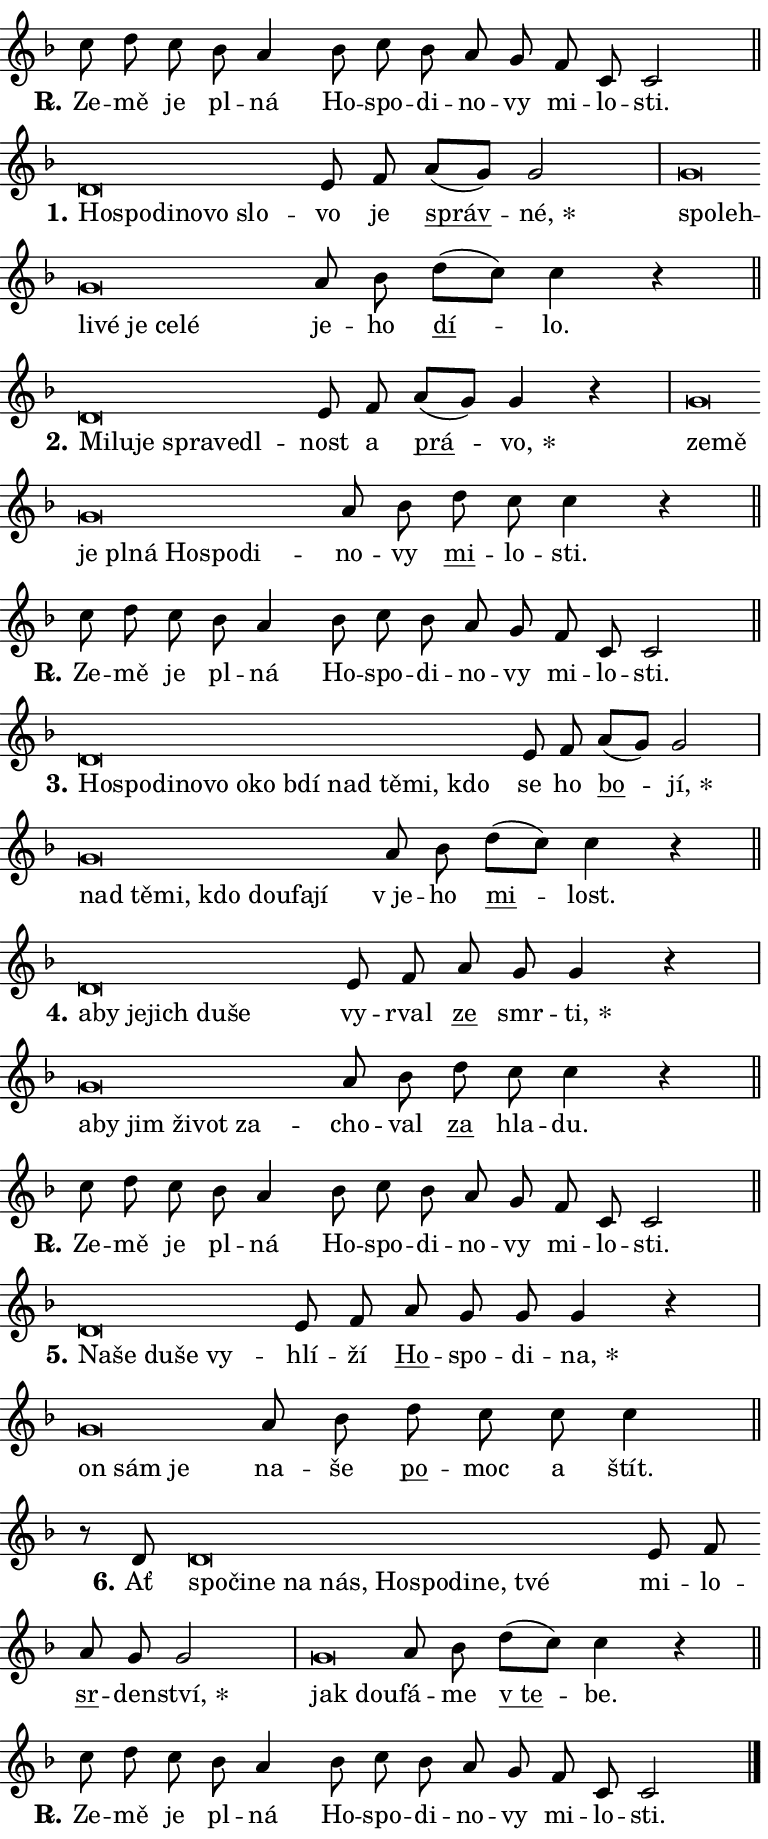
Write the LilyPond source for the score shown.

\version "2.24.0"
\header { tagline = "" }
\paper {
  indent = 0\cm
  top-margin = 0\cm
  right-margin = 0.13\cm % to fit lyric hyphens
  bottom-margin = 0\cm
  left-margin = 0\cm
  paper-width = 13\cm
  page-breaking = #ly:one-page-breaking
  system-system-spacing.basic-distance = #11
  score-system-spacing.basic-distance = #11
  ragged-last = ##f
}


%% Author: Thomas Morley
%% https://lists.gnu.org/archive/html/lilypond-user/2020-05/msg00002.html
#(define (line-position grob)
"Returns position of @var[grob} in current system:
   @code{'start}, if at first time-step
   @code{'end}, if at last time-step
   @code{'middle} otherwise
"
  (let* ((col (ly:item-get-column grob))
         (ln (ly:grob-object col 'left-neighbor))
         (rn (ly:grob-object col 'right-neighbor))
         (col-to-check-left (if (ly:grob? ln) ln col))
         (col-to-check-right (if (ly:grob? rn) rn col))
         (break-dir-left
           (and
             (ly:grob-property col-to-check-left 'non-musical #f)
             (ly:item-break-dir col-to-check-left)))
         (break-dir-right
           (and
             (ly:grob-property col-to-check-right 'non-musical #f)
             (ly:item-break-dir col-to-check-right))))
        (cond ((eqv? 1 break-dir-left) 'start)
              ((eqv? -1 break-dir-right) 'end)
              (else 'middle))))

#(define (tranparent-at-line-position vctor)
  (lambda (grob)
  "Relying on @code{line-position} select the relevant enry from @var{vctor}.
Used to determine transparency,"
    (case (line-position grob)
      ((end) (not (vector-ref vctor 0)))
      ((middle) (not (vector-ref vctor 1)))
      ((start) (not (vector-ref vctor 2))))))

noteHeadBreakVisibility =
#(define-music-function (break-visibility)(vector?)
"Makes @code{NoteHead}s transparent relying on @var{break-visibility}"
#{
  \override NoteHead.transparent =
    #(tranparent-at-line-position break-visibility)
#})

#(define delete-ledgers-for-transparent-note-heads
  (lambda (grob)
    "Reads whether a @code{NoteHead} is transparent.
If so this @code{NoteHead} is removed from @code{'note-heads} from
@var{grob}, which is supposed to be @code{LedgerLineSpanner}.
As a result ledgers are not printed for this @code{NoteHead}"
    (let* ((nhds-array (ly:grob-object grob 'note-heads))
           (nhds-list
             (if (ly:grob-array? nhds-array)
                 (ly:grob-array->list nhds-array)
                 '()))
           ;; Relies on the transparent-property being done before
           ;; Staff.LedgerLineSpanner.after-line-breaking is executed.
           ;; This is fragile ...
           (to-keep
             (remove
               (lambda (nhd)
                 (ly:grob-property nhd 'transparent #f))
               nhds-list)))
      ;; TODO find a better method to iterate over grob-arrays, similiar
      ;; to filter/remove etc for lists
      ;; For now rebuilt from scratch
      (set! (ly:grob-object grob 'note-heads)  '())
      (for-each
        (lambda (nhd)
          (ly:pointer-group-interface::add-grob grob 'note-heads nhd))
        to-keep))))

squashNotes = {
  \override NoteHead.X-extent = #'(-0.2 . 0.2)
  \override NoteHead.Y-extent = #'(-0.75 . 0)
  \override NoteHead.stencil =
    #(lambda (grob)
       (let ((pos (ly:grob-property grob 'staff-position)))
         (begin
           (if (< pos -7) (display "ERROR: Lower brevis then expected\n") (display ""))
           (if (<= pos -6) ly:text-interface::print ly:note-head::print))))
}
unSquashNotes = {
  \revert NoteHead.X-extent
  \revert NoteHead.Y-extent
  \revert NoteHead.stencil
}

hideNotes = \noteHeadBreakVisibility #begin-of-line-visible
unHideNotes = \noteHeadBreakVisibility #all-visible

% work-around for resetting accidentals
% https://lilypond.org/doc/v2.23/Documentation/notation/displaying-rhythms#unmetered-music
cadenzaMeasure = {
  \cadenzaOff
  \partial 1024 s1024
  \cadenzaOn
}

#(define-markup-command (accent layout props text) (markup?)
  "Underline accented syllable"
  (interpret-markup layout props
    #{\markup \override #'(offset . 4.3) \underline { #text }#}))

responsum = \markup \concat {
  "R" \hspace #-1.05 \path #0.1 #'((moveto 0 0.07) (lineto 0.9 0.8)) \hspace #0.05 "."
}

spaceSize = #0.6828661417322834 % exact space size for TeX Gyre Schola

\layout {
  \context {
    \Staff
    \remove "Time_signature_engraver"
    \override LedgerLineSpanner.after-line-breaking = #delete-ledgers-for-transparent-note-heads
  }
  \context {
    \Lyrics {
      \override LyricSpace.minimum-distance = \spaceSize
      \override LyricText.font-name = #"TeX Gyre Schola"
      \override LyricText.font-size = 1
      \override StanzaNumber.font-name = #"TeX Gyre Schola Bold"
      \override StanzaNumber.font-size = 1
    }
  }
  \context {
    \Score 
    \override NoteHead.text =
      #(lambda (grob) 
        (let ((pos (ly:grob-property grob 'staff-position)))
          #{\markup {
            \combine
              \halign #-0.55 \raise #(if (= pos -6) 0 0.5) \override #'(thickness . 2) \draw-line #'(3.2 . 0)
              \musicglyph "noteheads.sM1"
          }#}))
  }
}

% magnetic-lyrics.ily
%
%   written by
%     Jean Abou Samra <jean@abou-samra.fr>
%     Werner Lemberg <wl@gnu.org>
%
%   adapted by
%     Jiri Hon <jiri.hon@gmail.com>
%
% Version 2022-Apr-15

% https://www.mail-archive.com/lilypond-user@gnu.org/msg149350.html

#(define (Left_hyphen_pointer_engraver context)
   "Collect syllable-hyphen-syllable occurrences in lyrics and store
them in properties.  This engraver only looks to the left.  For
example, if the lyrics input is @code{foo -- bar}, it does the
following.

@itemize @bullet
@item
Set the @code{text} property of the @code{LyricHyphen} grob between
@q{foo} and @q{bar} to @code{foo}.

@item
Set the @code{left-hyphen} property of the @code{LyricText} grob with
text @q{foo} to the @code{LyricHyphen} grob between @q{foo} and
@q{bar}.
@end itemize

Use this auxiliary engraver in combination with the
@code{lyric-@/text::@/apply-@/magnetic-@/offset!} hook."
   (let ((hyphen #f)
         (text #f))
     (make-engraver
      (acknowledgers
       ((lyric-syllable-interface engraver grob source-engraver)
        (set! text grob)))
      (end-acknowledgers
       ((lyric-hyphen-interface engraver grob source-engraver)
        ;(when (not (grob::has-interface grob 'lyric-space-interface))
          (set! hyphen grob)));)
      ((stop-translation-timestep engraver)
       (when (and text hyphen)
         (ly:grob-set-object! text 'left-hyphen hyphen))
       (set! text #f)
       (set! hyphen #f)))))

#(define (lyric-text::apply-magnetic-offset! grob)
   "If the space between two syllables is less than the value in
property @code{LyricText@/.details@/.squash-threshold}, move the right
syllable to the left so that it gets concatenated with the left
syllable.

Use this function as a hook for
@code{LyricText@/.after-@/line-@/breaking} if the
@code{Left_@/hyphen_@/pointer_@/engraver} is active."
   (let ((hyphen (ly:grob-object grob 'left-hyphen #f)))
     (when hyphen
       (let ((left-text (ly:spanner-bound hyphen LEFT)))
         (when (grob::has-interface left-text 'lyric-syllable-interface)
           (let* ((common (ly:grob-common-refpoint grob left-text X))
                  (this-x-ext (ly:grob-extent grob common X))
                  (left-x-ext
                   (begin
                     ;; Trigger magnetism for left-text.
                     (ly:grob-property left-text 'after-line-breaking)
                     (ly:grob-extent left-text common X)))
                  ;; `delta` is the gap width between two syllables.
                  (delta (- (interval-start this-x-ext)
                            (interval-end left-x-ext)))
                  (details (ly:grob-property grob 'details))
                  (threshold (assoc-get 'squash-threshold details 0.2)))
             (when (< delta threshold)
               (let* (;; We have to manipulate the input text so that
                      ;; ligatures crossing syllable boundaries are not
                      ;; disabled.  For languages based on the Latin
                      ;; script this is essentially a beautification.
                      ;; However, for non-Western scripts it can be a
                      ;; necessity.
                      (lt (ly:grob-property left-text 'text))
                      (rt (ly:grob-property grob 'text))
                      (is-space (grob::has-interface hyphen 'lyric-space-interface))
                      (space (if is-space " " ""))
                      (extra-delta (if is-space spaceSize 0))
                      ;; Append new syllable.
                      (ltrt-space (if (and (string? lt) (string? rt))
                                (string-append lt space rt)
                                (make-concat-markup (list lt space rt))))
                      ;; Right-align `ltrt` to the right side.
                      (ltrt-space-markup (grob-interpret-markup
                               grob
                               (make-translate-markup
                                (cons (interval-length this-x-ext) 0)
                                (make-right-align-markup ltrt-space)))))
                 (begin
                   ;; Don't print `left-text`.
                   (ly:grob-set-property! left-text 'stencil #f)
                   ;; Set text and stencil (which holds all collected
                   ;; syllables so far) and shift it to the left.
                   (ly:grob-set-property! grob 'text ltrt-space)
                   (ly:grob-set-property! grob 'stencil ltrt-space-markup)
                   (ly:grob-translate-axis! grob (- (- delta extra-delta)) X))))))))))


#(define (lyric-hyphen::displace-bounds-first grob)
   ;; Make very sure this callback isn't triggered too early.
   (let ((left (ly:spanner-bound grob LEFT))
         (right (ly:spanner-bound grob RIGHT)))
     (ly:grob-property left 'after-line-breaking)
     (ly:grob-property right 'after-line-breaking)
     (ly:lyric-hyphen::print grob)))

squashThreshold = #0.4

\layout {
  \context {
    \Lyrics
    \consists #Left_hyphen_pointer_engraver
    \override LyricText.after-line-breaking =
      #lyric-text::apply-magnetic-offset!
    \override LyricHyphen.stencil = #lyric-hyphen::displace-bounds-first
    \override LyricText.details.squash-threshold = \squashThreshold
    \override LyricHyphen.minimum-distance = 0
    \override LyricHyphen.minimum-length = \squashThreshold
  }
}

squashText = \override LyricText.details.squash-threshold = 9999
unSquashText = \override LyricText.details.squash-threshold = \squashThreshold

leftText = \override LyricText.self-alignment-X = #LEFT
unLeftText = \revert LyricText.self-alignment-X

starOffset = #(lambda (grob) 
                (let ((x_offset (ly:self-alignment-interface::aligned-on-x-parent grob)))
                  (if (= x_offset 0) 0 (+ x_offset 1.2))))

star = #(define-music-function (syllable)(string?)
"Append star separator at the end of a syllable"
#{
  \once \override LyricText.X-offset = #starOffset
  \lyricmode { \markup {
    #syllable
    \override #'((font-name . "TeX Gyre Schola Bold")) \hspace #0.2 \lower #0.65 \larger "*"
  } }
#})

starAccent = #(define-music-function (syllable)(string?)
"Append star separator at the end of a syllable and make accent"
#{
  \once \override LyricText.X-offset = #starOffset
  \lyricmode { \markup {
    \accent #syllable
    \override #'((font-name . "TeX Gyre Schola Bold")) \hspace #0.2 \lower #0.65 \larger "*"
  } }
#})

breath = #(define-music-function (syllable)(string?)
"Append breathing indicator at the end of a syllable"
#{
  \lyricmode { \markup { #syllable "+" } }
#})

optionalBreath = #(define-music-function (syllable)(string?)
"Append optional breathing indicator at the end of a syllable"
#{
  \lyricmode { \markup { #syllable "(+)" } }
#})


\score {
    <<
        \new Voice = "melody" { \cadenzaOn \key f \major \relative { c''8 d c bes a4 \bar "" bes8 c bes \bar "" a g \bar "" f c c2 \cadenzaMeasure \bar "||" \break } }
        \new Lyrics \lyricsto "melody" { \lyricmode { \set stanza = \responsum
Ze -- mě je pl -- ná Ho -- spo -- di -- no -- vy mi -- lo -- sti. } }
    >>
    \layout {}
}

\score {
    <<
        \new Voice = "melody" { \cadenzaOn \key f \major \relative { \squashNotes d'\breve*1/16 \hideNotes \breve*1/16 \bar "" \breve*1/16 \bar "" \breve*1/16 \bar "" \breve*1/16 \breve*1/16 \bar "" \unHideNotes \unSquashNotes e8 f \bar "" a[( g)] g2 \cadenzaMeasure \bar "|" \squashNotes g\breve*1/16 \hideNotes \breve*1/16 \bar "" \breve*1/16 \bar "" \breve*1/16 \bar "" \breve*1/16 \bar "" \breve*1/16 \breve*1/16 \bar "" \unHideNotes \unSquashNotes a8 bes \bar "" d[( c)] c4 r \cadenzaMeasure \bar "||" \break } }
        \new Lyrics \lyricsto "melody" { \lyricmode { \set stanza = "1."
\leftText Ho -- \squashText spo -- di -- no -- vo slo -- \unLeftText \unSquashText vo je \markup \accent správ -- \star né, \leftText spo -- \squashText leh -- li -- vé je ce -- lé \unLeftText \unSquashText je -- ho \markup \accent dí -- lo. } }
    >>
    \layout {}
}

\score {
    <<
        \new Voice = "melody" { \cadenzaOn \key f \major \relative { \squashNotes d'\breve*1/16 \hideNotes \breve*1/16 \bar "" \breve*1/16 \bar "" \breve*1/16 \bar "" \breve*1/16 \breve*1/16 \bar "" \unHideNotes \unSquashNotes e8 f \bar "" a[( g)] g4 r \cadenzaMeasure \bar "|" \squashNotes g\breve*1/16 \hideNotes \breve*1/16 \bar "" \breve*1/16 \bar "" \breve*1/16 \bar "" \breve*1/16 \bar "" \breve*1/16 \bar "" \breve*1/16 \breve*1/16 \bar "" \unHideNotes \unSquashNotes a8 bes \bar "" d c c4 r \cadenzaMeasure \bar "||" \break } }
        \new Lyrics \lyricsto "melody" { \lyricmode { \set stanza = "2."
\leftText Mi -- \squashText lu -- je spra -- ve -- dl -- \unLeftText \unSquashText nost a \markup \accent prá -- \star vo, \leftText ze -- \squashText mě je pl -- ná Ho -- spo -- di -- \unLeftText \unSquashText no -- vy \markup \accent mi -- lo -- sti. } }
    >>
    \layout {}
}

\score {
    <<
        \new Voice = "melody" { \cadenzaOn \key f \major \relative { c''8 d c bes a4 \bar "" bes8 c bes \bar "" a g \bar "" f c c2 \cadenzaMeasure \bar "||" \break } }
        \new Lyrics \lyricsto "melody" { \lyricmode { \set stanza = \responsum
Ze -- mě je pl -- ná Ho -- spo -- di -- no -- vy mi -- lo -- sti. } }
    >>
    \layout {}
}

\score {
    <<
        \new Voice = "melody" { \cadenzaOn \key f \major \relative { \squashNotes d'\breve*1/16 \hideNotes \breve*1/16 \bar "" \breve*1/16 \bar "" \breve*1/16 \bar "" \breve*1/16 \bar "" \breve*1/16 \bar "" \breve*1/16 \bar "" \breve*1/16 \bar "" \breve*1/16 \bar "" \breve*1/16 \bar "" \breve*1/16 \breve*1/16 \bar "" \unHideNotes \unSquashNotes e8 f \bar "" a[( g)] g2 \cadenzaMeasure \bar "|" \squashNotes g\breve*1/16 \hideNotes \breve*1/16 \bar "" \breve*1/16 \bar "" \breve*1/16 \bar "" \breve*1/16 \bar "" \breve*1/16 \breve*1/16 \bar "" \unHideNotes \unSquashNotes a8 bes \bar "" d[( c)] c4 r \cadenzaMeasure \bar "||" \break } }
        \new Lyrics \lyricsto "melody" { \lyricmode { \set stanza = "3."
\leftText Ho -- \squashText spo -- di -- no -- vo o -- ko bdí nad tě -- mi, kdo \unLeftText \unSquashText se ho \markup \accent bo -- \star jí, \leftText nad \squashText tě -- mi, kdo dou -- fa -- jí \unLeftText \unSquashText "v je" -- ho \markup \accent mi -- lost. } }
    >>
    \layout {}
}

\score {
    <<
        \new Voice = "melody" { \cadenzaOn \key f \major \relative { \squashNotes d'\breve*1/16 \hideNotes \breve*1/16 \bar "" \breve*1/16 \bar "" \breve*1/16 \bar "" \breve*1/16 \breve*1/16 \bar "" \unHideNotes \unSquashNotes e8 f \bar "" a g g4 r \cadenzaMeasure \bar "|" \squashNotes g\breve*1/16 \hideNotes \breve*1/16 \bar "" \breve*1/16 \bar "" \breve*1/16 \bar "" \breve*1/16 \breve*1/16 \bar "" \unHideNotes \unSquashNotes a8 bes \bar "" d c c4 r \cadenzaMeasure \bar "||" \break } }
        \new Lyrics \lyricsto "melody" { \lyricmode { \set stanza = "4."
\leftText a -- \squashText by je -- jich du -- še \unLeftText \unSquashText vy -- rval \markup \accent ze smr -- \star ti, \leftText a -- \squashText by jim ži -- vot za -- \unLeftText \unSquashText cho -- val \markup \accent za hla -- du. } }
    >>
    \layout {}
}

\score {
    <<
        \new Voice = "melody" { \cadenzaOn \key f \major \relative { c''8 d c bes a4 \bar "" bes8 c bes \bar "" a g \bar "" f c c2 \cadenzaMeasure \bar "||" \break } }
        \new Lyrics \lyricsto "melody" { \lyricmode { \set stanza = \responsum
Ze -- mě je pl -- ná Ho -- spo -- di -- no -- vy mi -- lo -- sti. } }
    >>
    \layout {}
}

\score {
    <<
        \new Voice = "melody" { \cadenzaOn \key f \major \relative { \squashNotes d'\breve*1/16 \hideNotes \breve*1/16 \bar "" \breve*1/16 \bar "" \breve*1/16 \breve*1/16 \bar "" \unHideNotes \unSquashNotes e8 f \bar "" a g g g4 r \cadenzaMeasure \bar "|" \squashNotes g\breve*1/16 \hideNotes \breve*1/16 \breve*1/16 \bar "" \unHideNotes \unSquashNotes a8 bes \bar "" d c c c4 \cadenzaMeasure \bar "||" \break } }
        \new Lyrics \lyricsto "melody" { \lyricmode { \set stanza = "5."
\leftText Na -- \squashText še du -- še vy -- \unLeftText \unSquashText hlí -- ží \markup \accent Ho -- spo -- di -- \star na, \leftText on \squashText sám je \unLeftText \unSquashText na -- še \markup \accent po -- moc a štít. } }
    >>
    \layout {}
}

\score {
    <<
        \new Voice = "melody" { \cadenzaOn \key f \major \relative { r8 d' \squashNotes d\breve*1/16 \hideNotes \breve*1/16 \bar "" \breve*1/16 \bar "" \breve*1/16 \bar "" \breve*1/16 \bar "" \breve*1/16 \bar "" \breve*1/16 \bar "" \breve*1/16 \bar "" \breve*1/16 \breve*1/16 \bar "" \unHideNotes \unSquashNotes e8 f \bar "" a g g2 \cadenzaMeasure \bar "|" \squashNotes g\breve*1/16 \hideNotes \breve*1/16 \bar "" \unHideNotes \unSquashNotes a8 bes \bar "" d[( c)] c4 r \cadenzaMeasure \bar "||" \break } }
        \new Lyrics \lyricsto "melody" { \lyricmode { \set stanza = "6."
Ať \leftText spo -- \squashText či -- ne na nás, Ho -- spo -- di -- ne, tvé \unLeftText \unSquashText mi -- lo -- \markup \accent sr -- den -- \star ství, \leftText jak \squashText dou -- \unLeftText \unSquashText fá -- me \markup \accent "v te" -- be. } }
    >>
    \layout {}
}

\score {
    <<
        \new Voice = "melody" { \cadenzaOn \key f \major \relative { c''8 d c bes a4 \bar "" bes8 c bes \bar "" a g \bar "" f c c2 \cadenzaMeasure \bar "||" \break } \bar "|." }
        \new Lyrics \lyricsto "melody" { \lyricmode { \set stanza = \responsum
Ze -- mě je pl -- ná Ho -- spo -- di -- no -- vy mi -- lo -- sti. } }
    >>
    \layout {}
}
